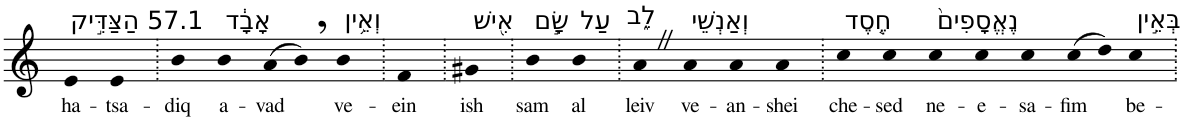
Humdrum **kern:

**kern	**text
*part1	*part1
*staff1	*staff1
*I"Piano	*
*I'Pno	*
*clefG2	*
*k[]	*
=1	=1
!LO:TX:a:t=57.1 הַצַּדִּ֣יק	!
!	!LO:LY:b
4e	ha-
!	!LO:LY:b
4e	-tsa-
=2.	=2.
!	!LO:LY:b
4b	-diq
!LO:TX:a:t=אָבָ֔ד	!
!	!LO:LY:b
4b	a-
!	!LO:LY:b
(8a	-vad
8b,)	.
!LO:TX:a:t=וְאֵ֥ין	!
!	!LO:LY:b
4b	ve-
=3.	=3.
!	!LO:LY:b
4f	-ein
=4.	=4.
!LO:TX:a:t=אִ֖ישׁ	!
!	!LO:LY:b
4g#X	ish
=5.	=5.
!LO:TX:a:t=שָׂ֣ם	!
!	!LO:LY:b
4b	sam
!LO:TX:a:t=עַל	!
!	!LO:LY:b
4b	al
=6.	=6.
!LO:TX:a:t=לֵ֑ב	!
!	!LO:LY:b
4aZ	leiv
!LO:TX:a:t=וְאַנְשֵׁי	!
!	!LO:LY:b
4a	ve-
!	!LO:LY:b
4a	-an-
!	!LO:LY:b
4a	-shei
=7.	=7.
!LO:TX:a:t=חֶ֤סֶד	!
!	!LO:LY:b
4cc	che-
!	!LO:LY:b
4cc	-sed
!LO:TX:a:t=נֶאֱסָפִים֙	!
!	!LO:LY:b
4cc	ne-
!	!LO:LY:b
4cc	-e-
!	!LO:LY:b
4cc	-sa-
!	!LO:LY:b
(8cc	-fim
8dd)	.
!LO:TX:a:t=בְּאֵ֣ין	!
!	!LO:LY:b
4cc	be-
=.	=.
*-	*-
